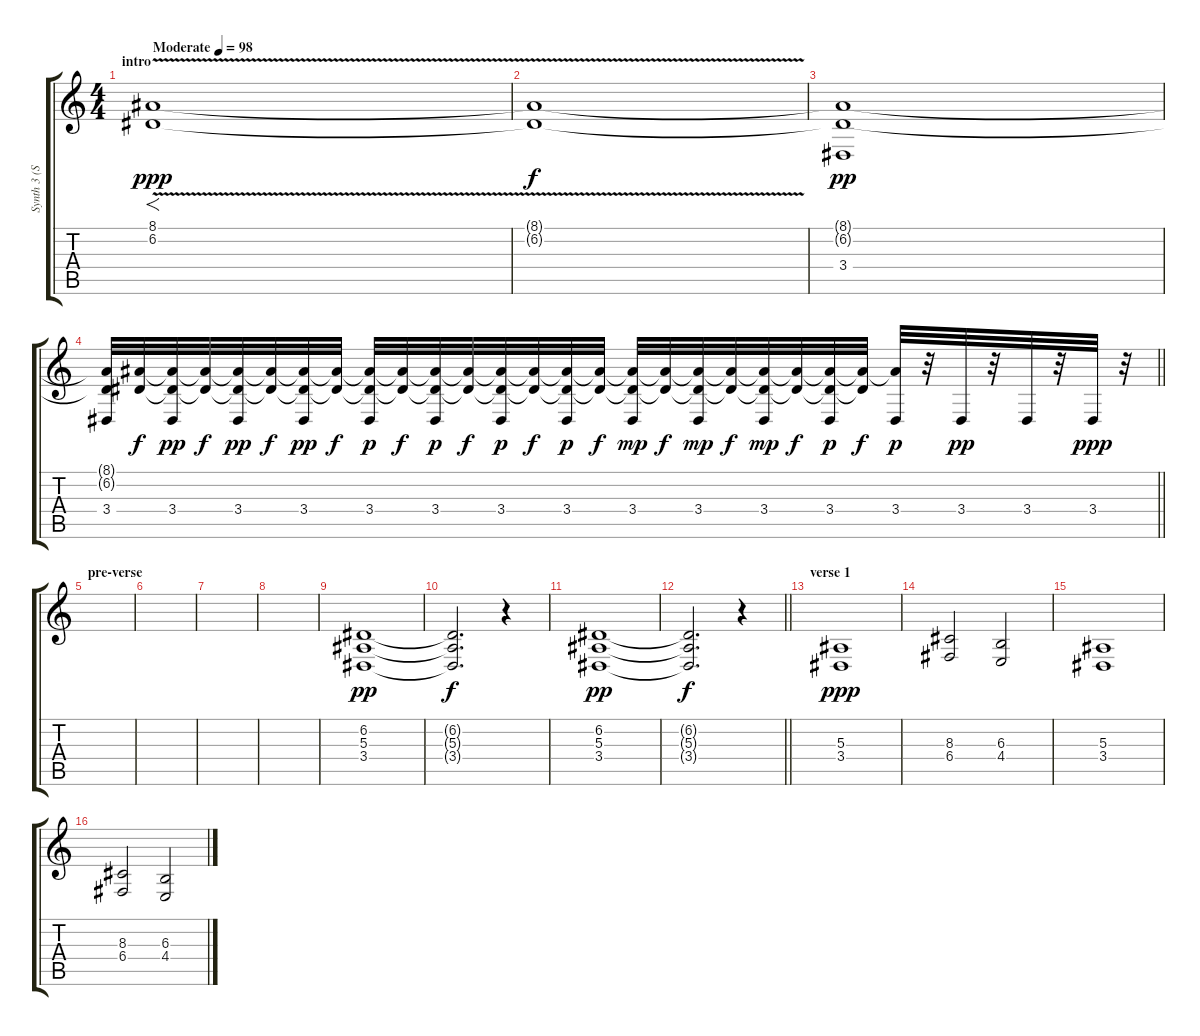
\track ("Synth 3 (Semple)" "Synth 3 (S") {instrument stringensemble1}
\staff {score tabs}
\tuning (D4 A3 F3 C3 G2 C2) {hide}
\ts (4 4)
\section ("" "intro")
\tempo (98 "Moderate")
\clef g2
\ks c
(8.1 6.2{v}).1{f dy ppp instrument stringensemble1} |
(8.1{t} 6.2{t}).1{dy f} |
(8.1{t} 6.2{t} 3.4).1{dy pp} |
\barLineRight lightlight
(8.1{t} 6.2{t} 3.4).32 (8.1{t} 6.2{t}).32{dy f} (8.1{t} 6.2{t} 3.4).32{dy pp} (8.1{t} 6.2{t}).32{dy f} (8.1{t} 6.2{t} 3.4).32{dy pp} (8.1{t} 6.2{t}).32{dy f} (8.1{t} 6.2{t} 3.4).32{dy pp} (8.1{t} 6.2{t}).32{dy f} (8.1{t} 6.2{t} 3.4).32{dy p} (8.1{t} 6.2{t}).32{dy f} (8.1{t} 6.2{t} 3.4).32{dy p} (8.1{t} 6.2{t}).32{dy f} (8.1{t} 6.2{t} 3.4).32{dy p} (8.1{t} 6.2{t}).32{dy f} (8.1{t} 6.2{t} 3.4).32{dy p} (8.1{t} 6.2{t}).32{dy f} (8.1{t} 6.2{t} 3.4).32{dy mp} (8.1{t} 6.2{t}).32{dy f} (8.1{t} 6.2{t} 3.4).32{dy mp} (8.1{t} 6.2{t}).32{dy f} (8.1{t} 6.2{t} 3.4).32{dy mp} (8.1{t} 6.2{t}).32{dy f} (8.1{t} 6.2{t} 3.4).32{dy p} (8.1{t} 6.2{t}).32{dy f} (8.1{t} 3.4).32{dy p} r.32 3.4.32{dy pp} r.32 3.4.32 r.32 3.4.32{dy ppp} r.32 |
\section ("" "pre-verse")
|
|
|
|
(6.2 5.3 3.4).1{dy pp} |
(6.2{t} 5.3{t} 3.4{t}).2{d dy f} r.4 |
(6.2 5.3 3.4).1{dy pp} |
\barLineRight lightlight
(6.2{t} 5.3{t} 3.4{t}).2{d dy f} r.4 |
\section ("" "verse 1")
(5.3 3.4).1{dy ppp} |
(8.3 6.4).2 (6.3 4.4).2 |
(5.3 3.4).1 |
(8.3 6.4).2 (6.3 4.4).2
